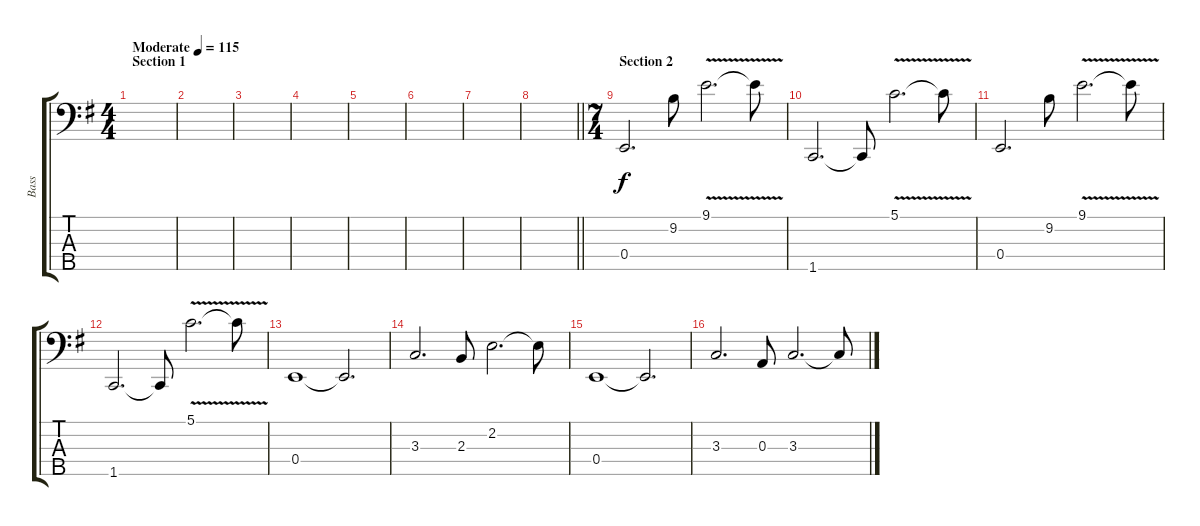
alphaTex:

\track ("Bass" "Bass") {instrument fretlessbass}
\staff {score tabs}
\tuning (G2 D2 A1 E1 B0) {hide}
\ts (4 4)
\section ("" "Section 1")
\tempo (115 "Moderate")
\clef f4
\ks g
|
|
|
|
|
|
|
\barLineRight lightlight
|
\ts (7 4)
\section ("" "Section 2")
0.4.2{d} 9.2.8 9.1{v}.2{d} 9.1{t}.8 |
1.5.2{d} 1.5{t}.8 5.1{v}.2{d} 5.1{t}.8 |
0.4.2{d} 9.2.8 9.1{v}.2{d} 9.1{t}.8 |
1.5.2{d} 1.5{t}.8 5.1{v}.2{d} 5.1{t}.8 |
0.4.1 0.4{t}.2{d} |
3.3.2{d} 2.3.8 2.2.2{d} 2.2{t}.8 |
0.4.1 0.4{t}.2{d} |
3.3.2{d} 0.3.8 3.3.2{d} 3.3{t}.8
